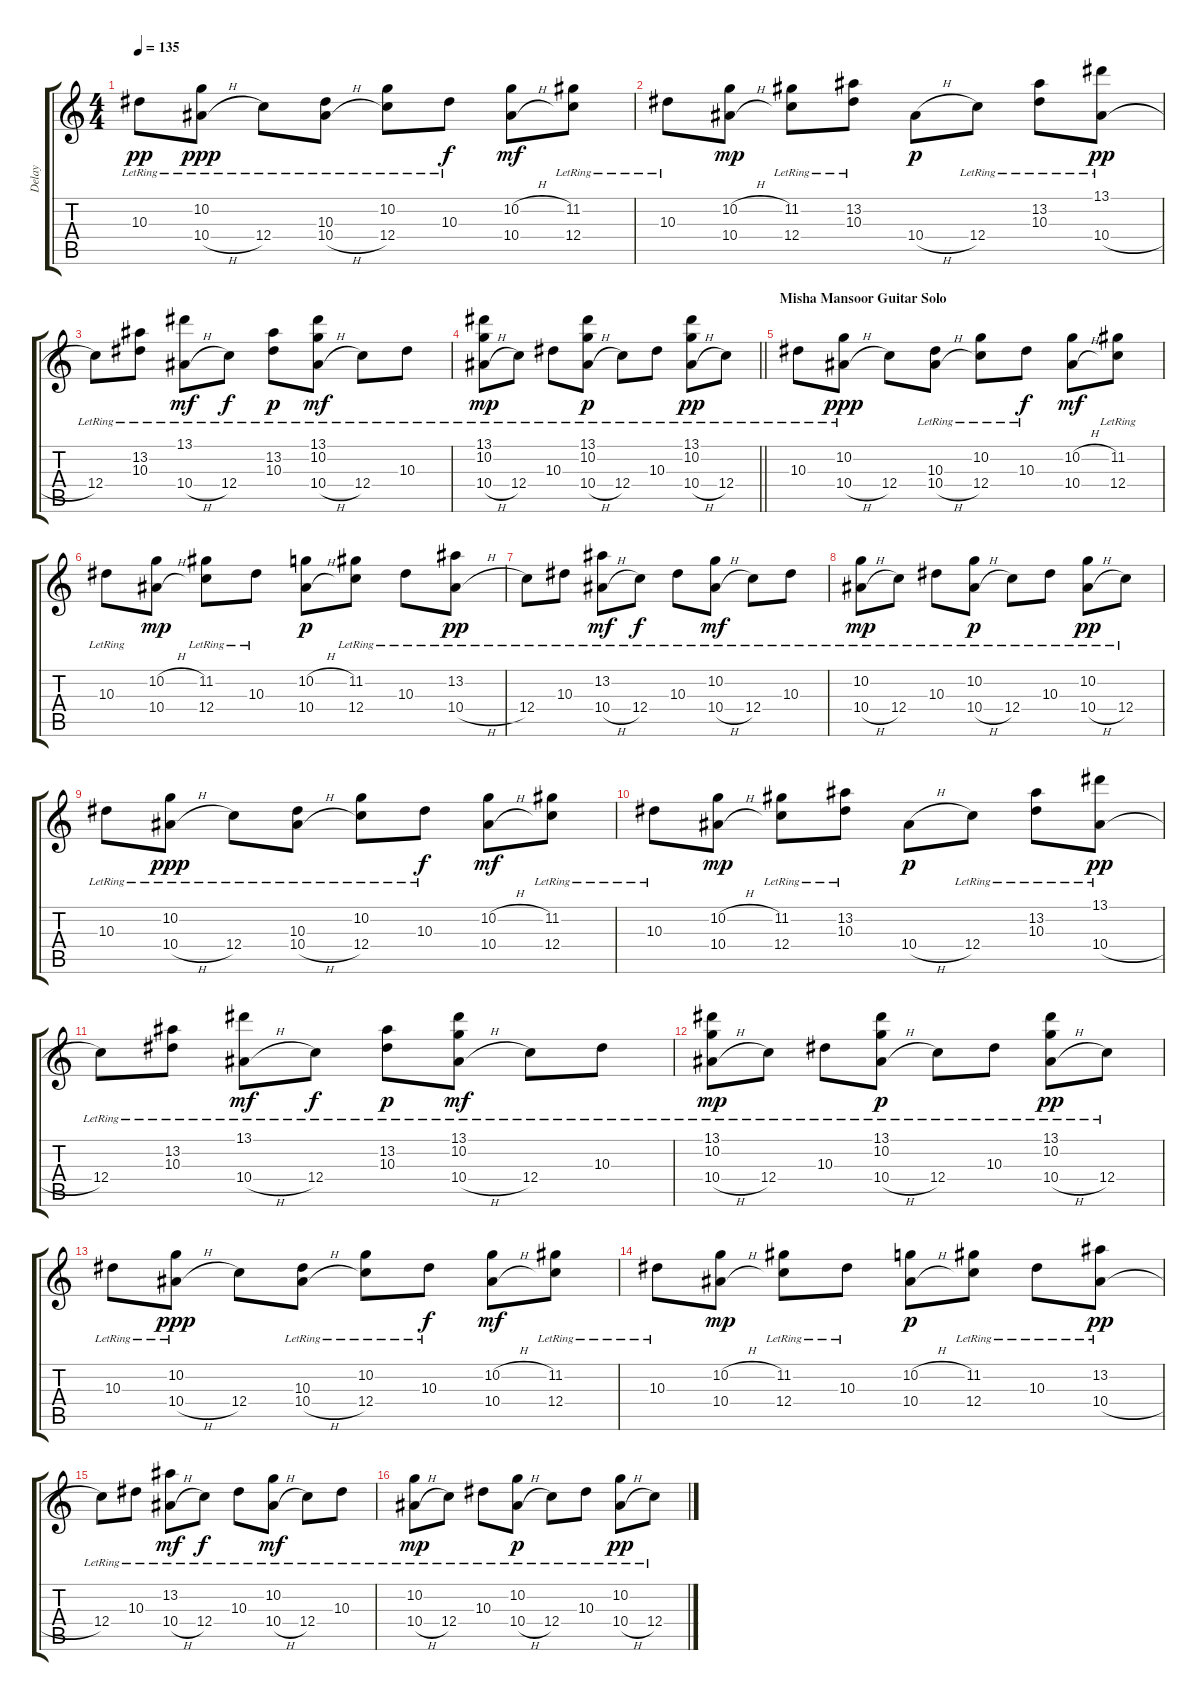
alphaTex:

\track ("Delay" "Delay") {instrument electricguitarjazz}
\staff {score tabs}
\tuning (D4 A3 F3 C3 G2 C2) {hide}
\ts (4 4)
\tempo 135
\clef g2
\ks c
10.3{lr}.8{dy pp} (10.2{lr} 10.4{h}).8{dy ppp} 12.4{lr}.8 (10.3{lr} 10.4{h}).8 (10.2{lr} 12.4{lr}).8 10.3{lr}.8{dy f} (10.2{h} 10.4{h}).8{dy mf} (11.2{lr} 12.4{lr}).8 |
10.3{lr}.8 (10.2{h} 10.4{h}).8{dy mp} (11.2 12.4{lr}).8 (13.2{lr} 10.3{lr}).8 10.4{h}.8{dy p} 12.4{lr}.8 (13.2{lr} 10.3{lr}).8 (13.1{lr} 10.4{h}).8{dy pp} |
12.4{lr}.8 (13.2{lr} 10.3{lr}).8 (13.1{lr} 10.4{h}).8{dy mf} 12.4{lr}.8{dy f} (13.2 10.3{lr}).8{dy p} (13.1{lr} 10.2{lr} 10.4{h}).8{dy mf} 12.4{lr}.8 10.3{lr}.8 |
\barLineRight lightlight
(13.1{lr} 10.2{lr} 10.4{h}).8{dy mp} 12.4{lr}.8 10.3{lr}.8 (13.1{lr} 10.2{lr} 10.4{h}).8{dy p} 12.4{lr}.8 10.3{lr}.8 (13.1{lr} 10.2{lr} 10.4{h}).8{dy pp} 12.4{lr}.8 |
\section ("" "Misha Mansoor Guitar Solo")
10.3{lr}.8 (10.2{lr} 10.4{h}).8{dy ppp} 12.4.8 (10.3{lr} 10.4{h}).8 (10.2{lr} 12.4{lr}).8 10.3{lr}.8{dy f} (10.2{h} 10.4{h}).8{dy mf} (11.2{lr} 12.4{lr}).8 |
10.3{lr}.8 (10.2{h} 10.4{h}).8{dy mp} (11.2{lr} 12.4{lr}).8 10.3{lr}.8 (10.2{h} 10.4{h}).8{dy p} (11.2 12.4{lr}).8 10.3{lr}.8 (13.2{lr} 10.4{h}).8{dy pp} |
12.4{lr}.8 10.3{lr}.8 (13.2{lr} 10.4{h}).8{dy mf} 12.4{lr}.8{dy f} 10.3{lr}.8 (10.2{lr} 10.4{h}).8{dy mf} 12.4{lr}.8 10.3{lr}.8 |
(10.2{lr} 10.4{h}).8{dy mp} 12.4{lr}.8 10.3{lr}.8 (10.2{lr} 10.4{h}).8{dy p} 12.4{lr}.8 10.3{lr}.8 (10.2{lr} 10.4{h}).8{dy pp} 12.4{lr}.8 |
10.3{lr}.8 (10.2{lr} 10.4{h}).8{dy ppp} 12.4{lr}.8 (10.3{lr} 10.4{h}).8 (10.2{lr} 12.4{lr}).8 10.3{lr}.8{dy f} (10.2{h} 10.4{h}).8{dy mf} (11.2{lr} 12.4{lr}).8 |
10.3{lr}.8 (10.2{h} 10.4{h}).8{dy mp} (11.2 12.4{lr}).8 (13.2{lr} 10.3{lr}).8 10.4{h}.8{dy p} 12.4{lr}.8 (13.2{lr} 10.3{lr}).8 (13.1{lr} 10.4{h}).8{dy pp} |
12.4{lr}.8 (13.2{lr} 10.3{lr}).8 (13.1{lr} 10.4{h}).8{dy mf} 12.4{lr}.8{dy f} (13.2 10.3{lr}).8{dy p} (13.1{lr} 10.2{lr} 10.4{h}).8{dy mf} 12.4{lr}.8 10.3{lr}.8 |
(13.1{lr} 10.2{lr} 10.4{h}).8{dy mp} 12.4{lr}.8 10.3{lr}.8 (13.1{lr} 10.2{lr} 10.4{h}).8{dy p} 12.4{lr}.8 10.3{lr}.8 (13.1{lr} 10.2{lr} 10.4{h}).8{dy pp} 12.4{lr}.8 |
10.3{lr}.8 (10.2{lr} 10.4{h}).8{dy ppp} 12.4.8 (10.3{lr} 10.4{h}).8 (10.2{lr} 12.4{lr}).8 10.3{lr}.8{dy f} (10.2{h} 10.4{h}).8{dy mf} (11.2{lr} 12.4{lr}).8 |
10.3{lr}.8 (10.2{h} 10.4{h}).8{dy mp} (11.2{lr} 12.4{lr}).8 10.3{lr}.8 (10.2{h} 10.4{h}).8{dy p} (11.2 12.4{lr}).8 10.3{lr}.8 (13.2{lr} 10.4{h}).8{dy pp} |
12.4{lr}.8 10.3{lr}.8 (13.2{lr} 10.4{h}).8{dy mf} 12.4{lr}.8{dy f} 10.3{lr}.8 (10.2{lr} 10.4{h}).8{dy mf} 12.4{lr}.8 10.3{lr}.8 |
(10.2{lr} 10.4{h}).8{dy mp} 12.4{lr}.8 10.3{lr}.8 (10.2{lr} 10.4{h}).8{dy p} 12.4{lr}.8 10.3{lr}.8 (10.2{lr} 10.4{h}).8{dy pp} 12.4{lr}.8
